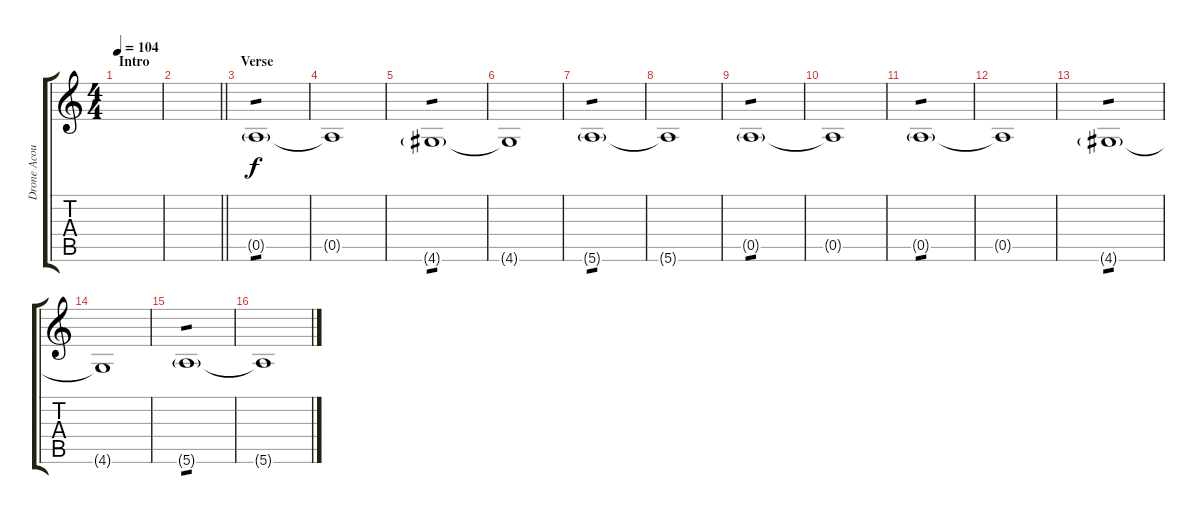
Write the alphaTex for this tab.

\track ("Drone Acoustic" "Drone Acou") {instrument acousticguitarsteel}
\staff {score tabs}
\tuning (E4 B3 G3 D3 A2 E2) {hide}
\ts (4 4)
\section ("" "Intro")
\tempo 104
\clef g2
\ks c
|
\barLineRight lightlight
|
\section ("" "Verse")
0.5{g}.1{tp 1} |
0.5{t}.1 |
4.6{g}.1{tp 1} |
4.6{t}.1 |
5.6{g}.1{tp 1} |
5.6{t}.1 |
0.5{g}.1{tp 1} |
0.5{t}.1 |
0.5{g}.1{tp 1} |
0.5{t}.1 |
4.6{g}.1{tp 1} |
4.6{t}.1 |
5.6{g}.1{tp 1} |
5.6{t}.1
